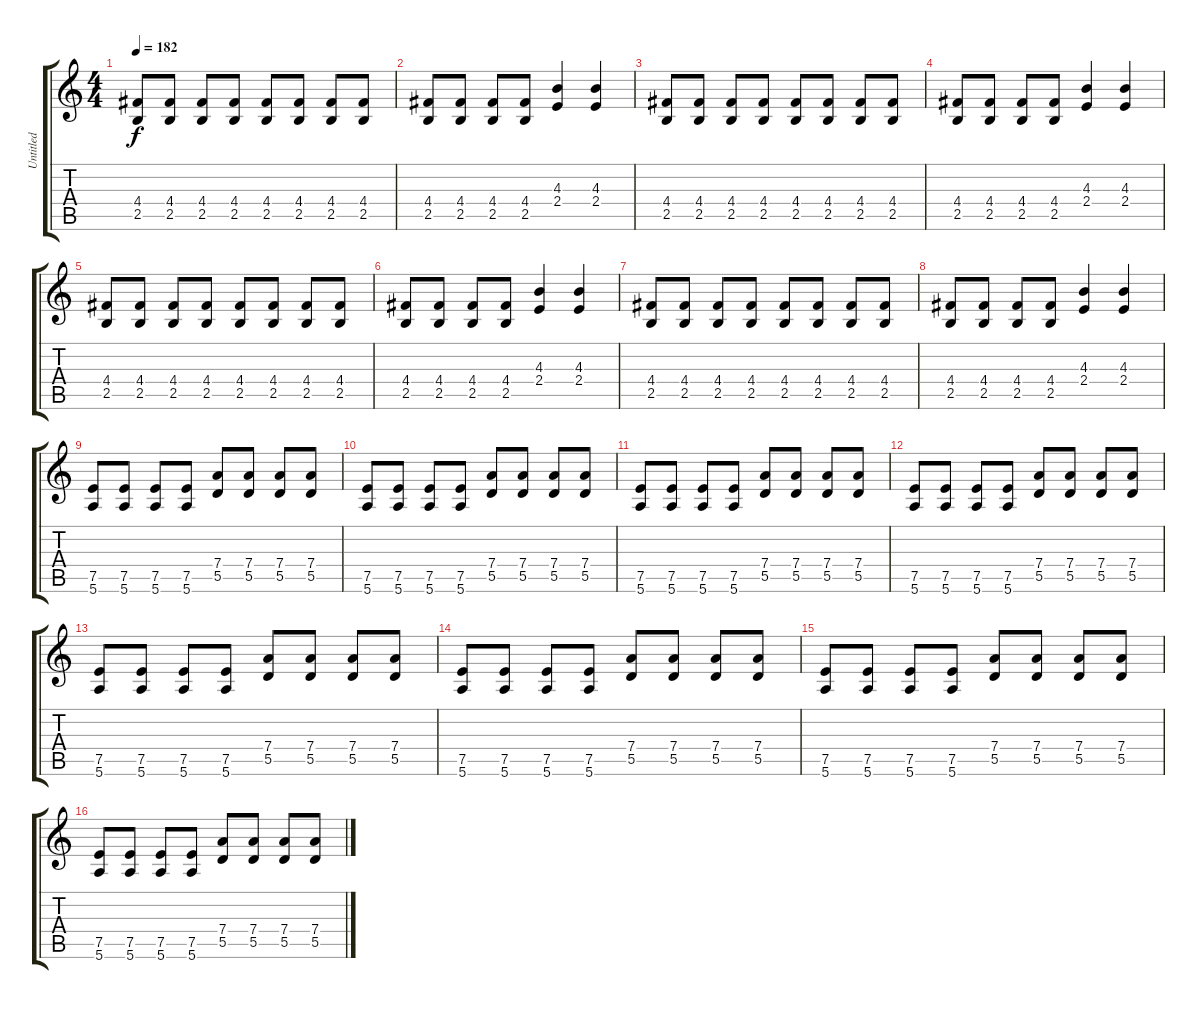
\track ("Untitled" "Untitled") {instrument distortionguitar}
\staff {score tabs}
\tuning (E4 B3 G3 D3 A2 E2) {hide}
\ts (4 4)
\tempo 182
\clef g2
\ks c
(4.4 2.5).8{dy f} (4.4 2.5).8 (4.4 2.5).8 (4.4 2.5).8 (4.4 2.5).8 (4.4 2.5).8 (4.4 2.5).8 (4.4 2.5).8 |
(4.4 2.5).8 (4.4 2.5).8 (4.4 2.5).8 (4.4 2.5).8 (4.3 2.4).4 (4.3 2.4).4 |
(4.4 2.5).8 (4.4 2.5).8 (4.4 2.5).8 (4.4 2.5).8 (4.4 2.5).8 (4.4 2.5).8 (4.4 2.5).8 (4.4 2.5).8 |
(4.4 2.5).8 (4.4 2.5).8 (4.4 2.5).8 (4.4 2.5).8 (4.3 2.4).4 (4.3 2.4).4 |
(4.4 2.5).8 (4.4 2.5).8 (4.4 2.5).8 (4.4 2.5).8 (4.4 2.5).8 (4.4 2.5).8 (4.4 2.5).8 (4.4 2.5).8 |
(4.4 2.5).8 (4.4 2.5).8 (4.4 2.5).8 (4.4 2.5).8 (4.3 2.4).4 (4.3 2.4).4 |
(4.4 2.5).8 (4.4 2.5).8 (4.4 2.5).8 (4.4 2.5).8 (4.4 2.5).8 (4.4 2.5).8 (4.4 2.5).8 (4.4 2.5).8 |
(4.4 2.5).8 (4.4 2.5).8 (4.4 2.5).8 (4.4 2.5).8 (4.3 2.4).4 (4.3 2.4).4 |
(7.5 5.6).8 (7.5 5.6).8 (7.5 5.6).8 (7.5 5.6).8 (7.4 5.5).8 (7.4 5.5).8 (7.4 5.5).8 (7.4 5.5).8 |
(7.5 5.6).8 (7.5 5.6).8 (7.5 5.6).8 (7.5 5.6).8 (7.4 5.5).8 (7.4 5.5).8 (7.4 5.5).8 (7.4 5.5).8 |
(7.5 5.6).8 (7.5 5.6).8 (7.5 5.6).8 (7.5 5.6).8 (7.4 5.5).8 (7.4 5.5).8 (7.4 5.5).8 (7.4 5.5).8 |
(7.5 5.6).8 (7.5 5.6).8 (7.5 5.6).8 (7.5 5.6).8 (7.4 5.5).8 (7.4 5.5).8 (7.4 5.5).8 (7.4 5.5).8 |
(7.5 5.6).8 (7.5 5.6).8 (7.5 5.6).8 (7.5 5.6).8 (7.4 5.5).8 (7.4 5.5).8 (7.4 5.5).8 (7.4 5.5).8 |
(7.5 5.6).8 (7.5 5.6).8 (7.5 5.6).8 (7.5 5.6).8 (7.4 5.5).8 (7.4 5.5).8 (7.4 5.5).8 (7.4 5.5).8 |
(7.5 5.6).8 (7.5 5.6).8 (7.5 5.6).8 (7.5 5.6).8 (7.4 5.5).8 (7.4 5.5).8 (7.4 5.5).8 (7.4 5.5).8 |
(7.5 5.6).8 (7.5 5.6).8 (7.5 5.6).8 (7.5 5.6).8 (7.4 5.5).8 (7.4 5.5).8 (7.4 5.5).8 (7.4 5.5).8
